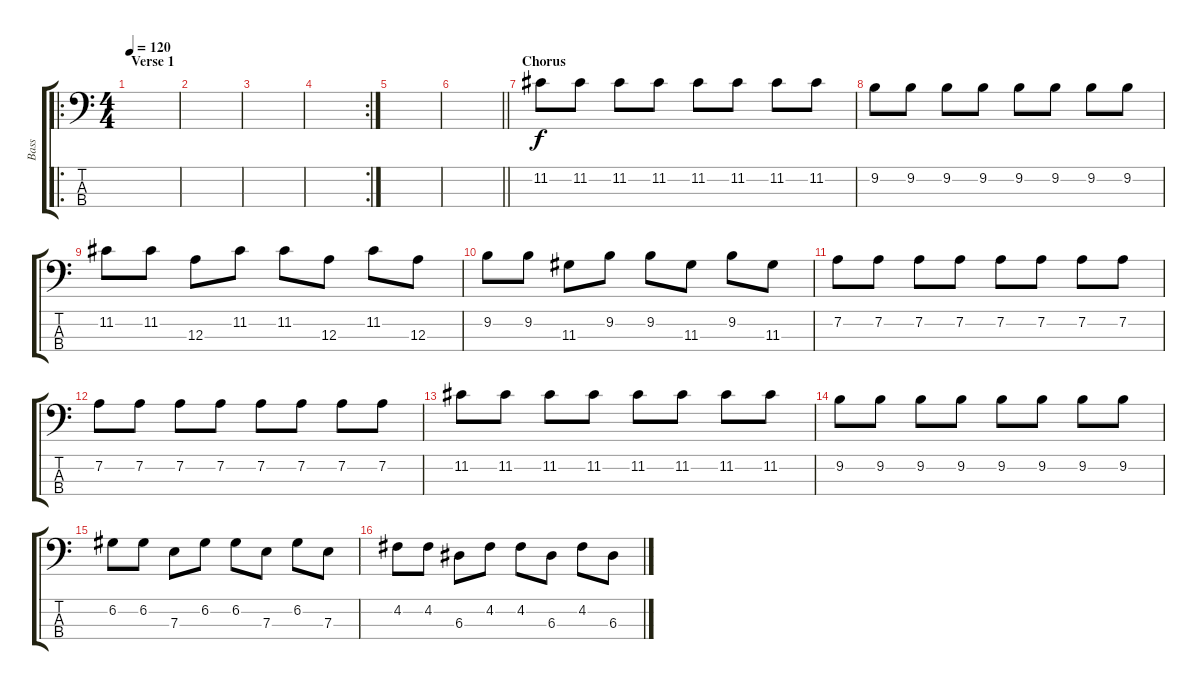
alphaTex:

\track ("Bass" "Bass") {instrument electricbasspick}
\staff {score tabs}
\tuning (G2 D2 A1 E1) {hide}
\ro
\ts (4 4)
\section ("" "Verse 1")
\tempo 120
\clef f4
\ks c
|
|
|
\rc 2
|
|
\barLineRight lightlight
|
\section ("" "Chorus")
11.2.8 11.2.8 11.2.8 11.2.8 11.2.8 11.2.8 11.2.8 11.2.8 |
9.2.8 9.2.8 9.2.8 9.2.8 9.2.8 9.2.8 9.2.8 9.2.8 |
11.2.8 11.2.8 12.3.8 11.2.8 11.2.8 12.3.8 11.2.8 12.3.8 |
9.2.8 9.2.8 11.3.8 9.2.8 9.2.8 11.3.8 9.2.8 11.3.8 |
7.2.8 7.2.8 7.2.8 7.2.8 7.2.8 7.2.8 7.2.8 7.2.8 |
7.2.8 7.2.8 7.2.8 7.2.8 7.2.8 7.2.8 7.2.8 7.2.8 |
11.2.8 11.2.8 11.2.8 11.2.8 11.2.8 11.2.8 11.2.8 11.2.8 |
9.2.8 9.2.8 9.2.8 9.2.8 9.2.8 9.2.8 9.2.8 9.2.8 |
6.2.8 6.2.8 7.3.8 6.2.8 6.2.8 7.3.8 6.2.8 7.3.8 |
4.2.8 4.2.8 6.3.8 4.2.8 4.2.8 6.3.8 4.2.8 6.3.8
